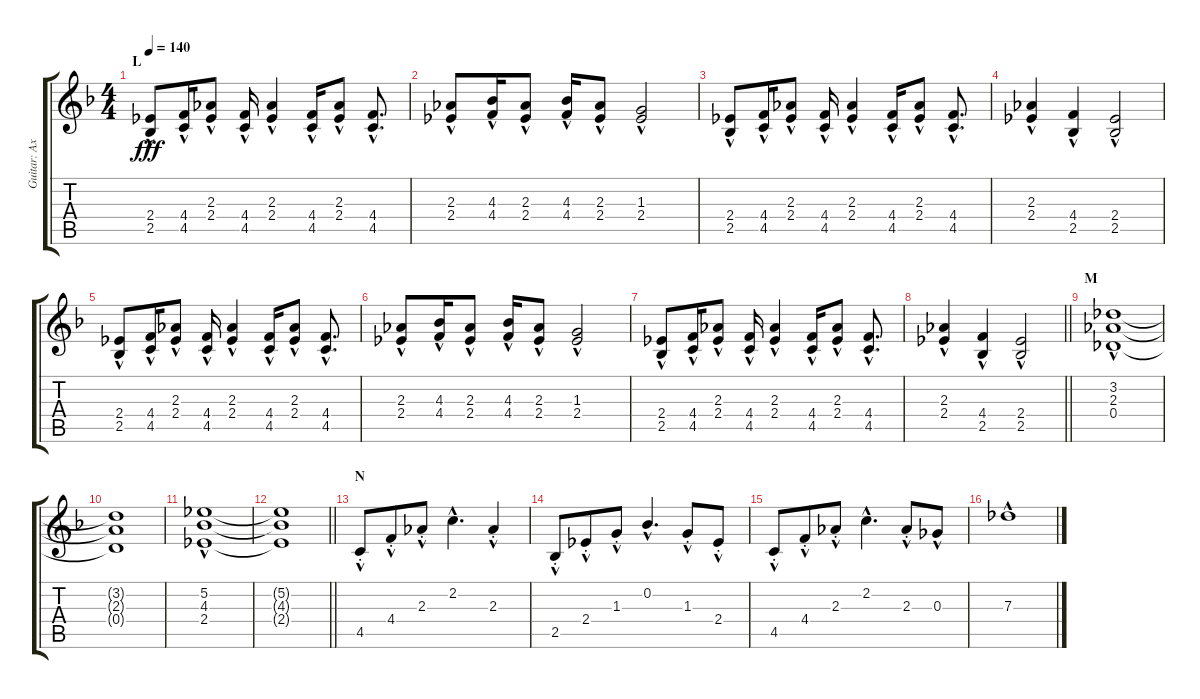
\track ("Guitar: Axel" "Guitar: Ax") {instrument overdrivenguitar}
\staff {score tabs}
\tuning (Eb4 Bb3 Gb3 Db3 Ab2 Eb2) {hide}
\ts (4 4)
\section ("" "L")
\tempo 140
\clef g2
\ks f
(2.4{hac} 2.5{hac}).8{dy fff} (4.4{hac} 4.5{hac}).16 (2.3{hac} 2.4{hac}).8 (4.4{hac} 4.5{hac}).16 (2.3{hac} 2.4{hac}).4 (4.4{hac} 4.5{hac}).16 (2.3{hac} 2.4{hac}).8 (4.4{hac} 4.5{hac}).8{d} |
(2.3{hac} 2.4{hac}).8 (4.3{hac} 4.4{hac}).16 (2.3{hac} 2.4{hac}).8 (4.3{hac} 4.4{hac}).16 (2.3{hac} 2.4{hac}).8 (1.3{hac} 2.4{hac}).2 |
(2.4{hac} 2.5{hac}).8 (4.4{hac} 4.5{hac}).16 (2.3{hac} 2.4{hac}).8 (4.4{hac} 4.5{hac}).16 (2.3{hac} 2.4{hac}).4 (4.4{hac} 4.5{hac}).16 (2.3{hac} 2.4{hac}).8 (4.4{hac} 4.5{hac}).8{d} |
(2.3{hac} 2.4{hac}).4 (4.4{hac} 2.5{hac}).4 (2.4{hac} 2.5{hac}).2 |
(2.4{hac} 2.5{hac}).8 (4.4{hac} 4.5{hac}).16 (2.3{hac} 2.4{hac}).8 (4.4{hac} 4.5{hac}).16 (2.3{hac} 2.4{hac}).4 (4.4{hac} 4.5{hac}).16 (2.3{hac} 2.4{hac}).8 (4.4{hac} 4.5{hac}).8{d} |
(2.3{hac} 2.4{hac}).8 (4.3{hac} 4.4{hac}).16 (2.3{hac} 2.4{hac}).8 (4.3{hac} 4.4{hac}).16 (2.3{hac} 2.4{hac}).8 (1.3{hac} 2.4{hac}).2 |
(2.4{hac} 2.5{hac}).8 (4.4{hac} 4.5{hac}).16 (2.3{hac} 2.4{hac}).8 (4.4{hac} 4.5{hac}).16 (2.3{hac} 2.4{hac}).4 (4.4{hac} 4.5{hac}).16 (2.3{hac} 2.4{hac}).8 (4.4{hac} 4.5{hac}).8{d} |
\barLineRight lightlight
(2.3{hac} 2.4{hac}).4 (4.4{hac} 2.5{hac}).4 (2.4{hac} 2.5{hac}).2 |
\section ("" "M")
(3.2{hac} 2.3{hac} 0.4{hac}).1 |
(3.2{t} 2.3{t} 0.4{t}).1 |
(5.2{hac} 4.3{hac} 2.4{hac}).1 |
\barLineRight lightlight
(5.2{t} 4.3{t} 2.4{t}).1 |
\section ("" "N")
4.5{hac st}.8 4.4{hac st}.8{beam merge} 2.3{hac st}.8 2.2{hac}.4{d} 2.3{hac st}.4 |
2.5{hac st}.8 2.4{hac st}.8{beam merge} 1.3{hac st}.8 0.2{hac}.4{d beam merge} 1.3{hac st}.8{beam merge} 2.4{hac st}.8 |
4.5{hac st}.8 4.4{hac st}.8{beam merge} 2.3{hac st}.8 2.2{hac}.4{d} 2.3{hac st}.8 0.3{hac}.8 |
7.3{hac}.1
